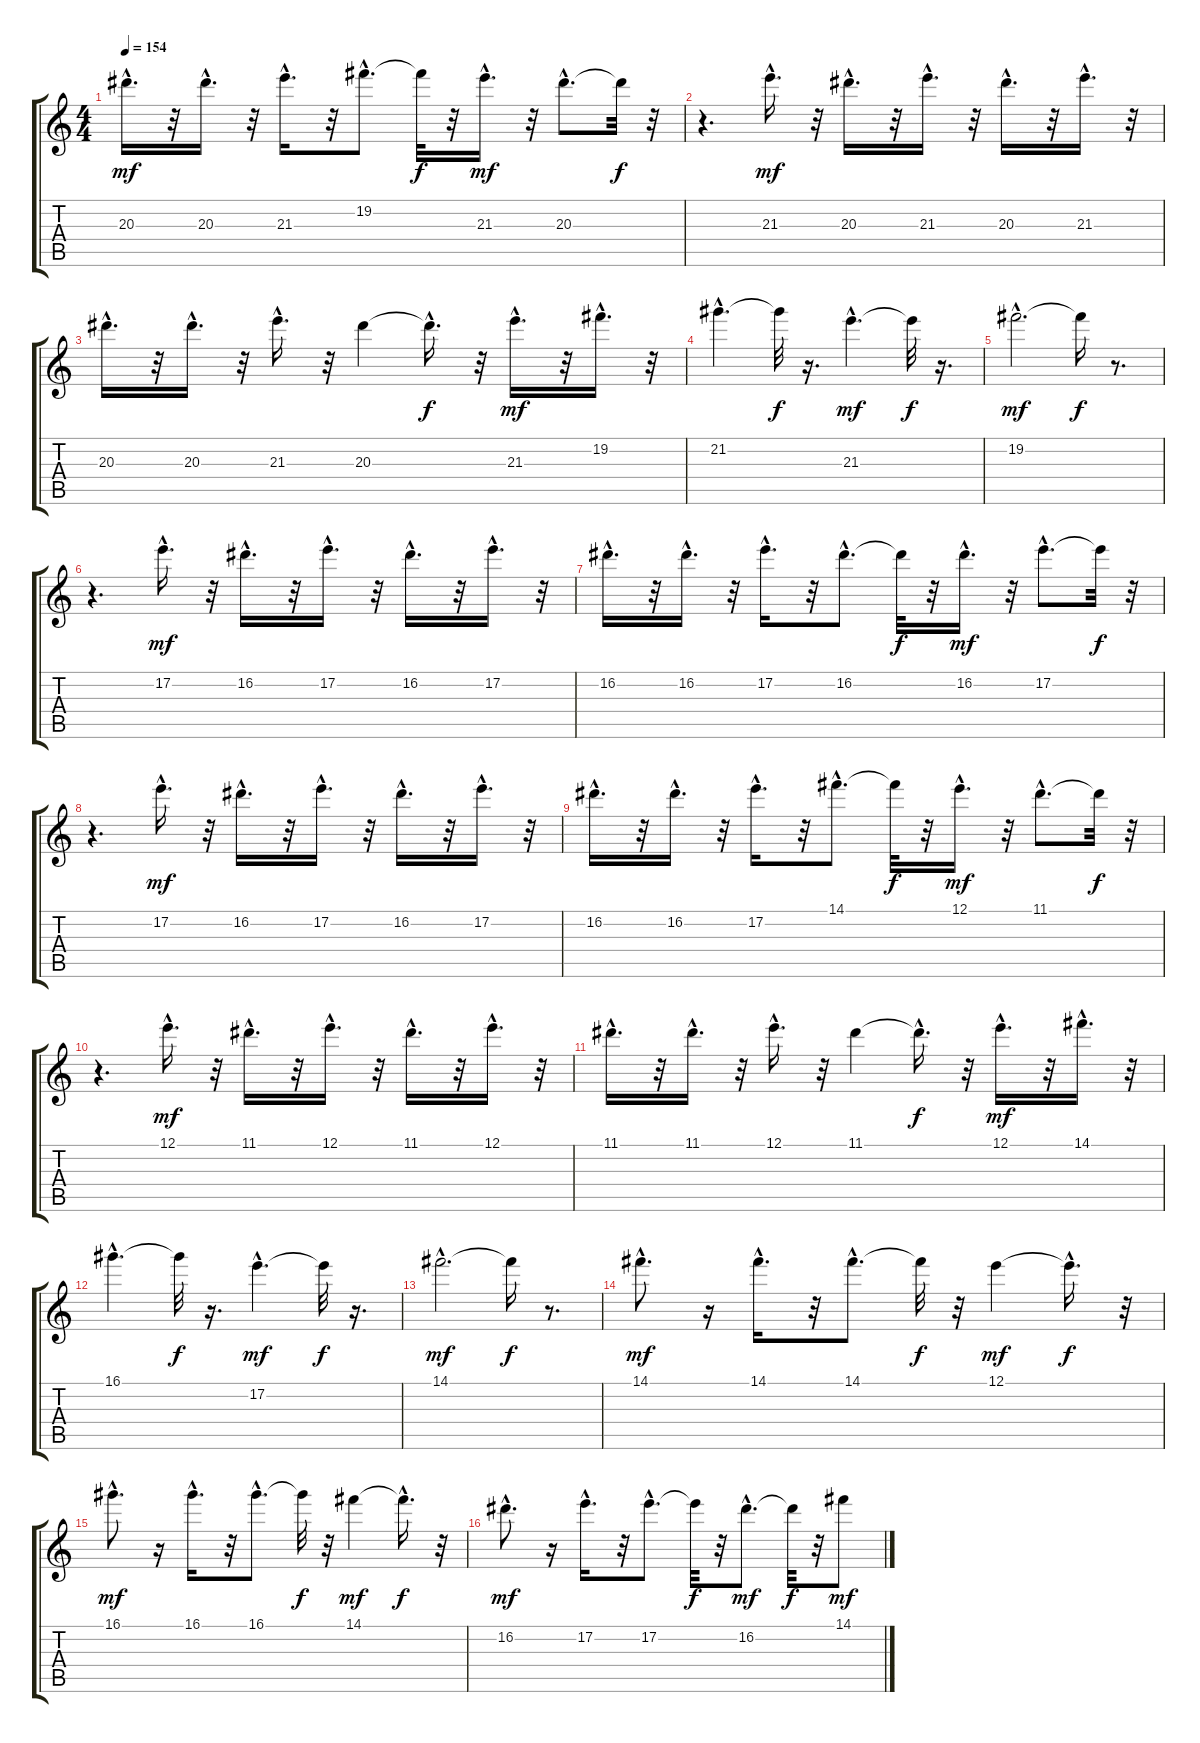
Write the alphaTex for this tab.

\track "" {instrument overdrivenguitar}
\staff {score tabs}
\tuning (E4 B3 G3 D3 A2 E2) {hide}
\ts (4 4)
\tempo 154
\clef g2
\ks c
20.3{hac}.16{d dy mf} r.32 20.3{hac}.16{d} r.32 21.3{hac}.16{d} r.32 19.2{hac}.8{d} 19.2{t}.32{dy f} r.32 21.3{hac}.16{d dy mf} r.32 20.3{hac}.8{d} 20.3{t}.32{dy f} r.32 |
r.4{d} 21.3{hac}.16{d dy mf} r.32 20.3{hac}.16{d} r.32 21.3{hac}.16{d} r.32 20.3{hac}.16{d} r.32 21.3{hac}.16{d} r.32 |
20.3{hac}.16{d} r.32 20.3{hac}.16{d} r.32 21.3{hac}.16{d} r.32 20.3.4 20.3{hac t}.16{d dy f} r.32 21.3{hac}.16{d dy mf} r.32 19.2{hac}.16{d} r.32 |
21.2{hac}.4{d} 21.2{t}.32{dy f} r.16{d} 21.3{hac}.4{d dy mf} 21.3{t}.32{dy f} r.16{d} |
19.2{hac}.2{d dy mf} 19.2{t}.16{dy f} r.8{d} |
r.4{d} 17.2{hac}.16{d dy mf} r.32 16.2{hac}.16{d} r.32 17.2{hac}.16{d} r.32 16.2{hac}.16{d} r.32 17.2{hac}.16{d} r.32 |
16.2{hac}.16{d} r.32 16.2{hac}.16{d} r.32 17.2{hac}.16{d} r.32 16.2{hac}.8{d} 16.2{t}.32{dy f} r.32 16.2{hac}.16{d dy mf} r.32 17.2{hac}.8{d} 17.2{t}.32{dy f} r.32 |
r.4{d} 17.2{hac}.16{d dy mf} r.32 16.2{hac}.16{d} r.32 17.2{hac}.16{d} r.32 16.2{hac}.16{d} r.32 17.2{hac}.16{d} r.32 |
16.2{hac}.16{d} r.32 16.2{hac}.16{d} r.32 17.2{hac}.16{d} r.32 14.1{hac}.8{d} 14.1{t}.32{dy f} r.32 12.1{hac}.16{d dy mf} r.32 11.1{hac}.8{d} 11.1{t}.32{dy f} r.32 |
r.4{d} 12.1{hac}.16{d dy mf} r.32 11.1{hac}.16{d} r.32 12.1{hac}.16{d} r.32 11.1{hac}.16{d} r.32 12.1{hac}.16{d} r.32 |
11.1{hac}.16{d} r.32 11.1{hac}.16{d} r.32 12.1{hac}.16{d} r.32 11.1.4 11.1{hac t}.16{d dy f} r.32 12.1{hac}.16{d dy mf} r.32 14.1{hac}.16{d} r.32 |
16.1{hac}.4{d} 16.1{t}.32{dy f} r.16{d} 17.2{hac}.4{d dy mf} 17.2{t}.32{dy f} r.16{d} |
14.1{hac}.2{d dy mf} 14.1{t}.16{dy f} r.8{d} |
14.1{hac}.8{d dy mf} r.16 14.1{hac}.16{d} r.32 14.1{hac}.8{d} 14.1{t}.32{dy f} r.32 12.1.4{dy mf} 12.1{hac t}.16{d dy f} r.32 |
16.1{hac}.8{d dy mf} r.16 16.1{hac}.16{d} r.32 16.1{hac}.8{d} 16.1{t}.32{dy f} r.32 14.1.4{dy mf} 14.1{hac t}.16{d dy f} r.32 |
16.2{hac}.8{d dy mf} r.16 17.2{hac}.16{d} r.32 17.2{hac}.8{d} 17.2{t}.32{dy f} r.32 16.2{hac}.8{d dy mf} 16.2{t}.32{dy f} r.32 14.1.8{dy mf}
